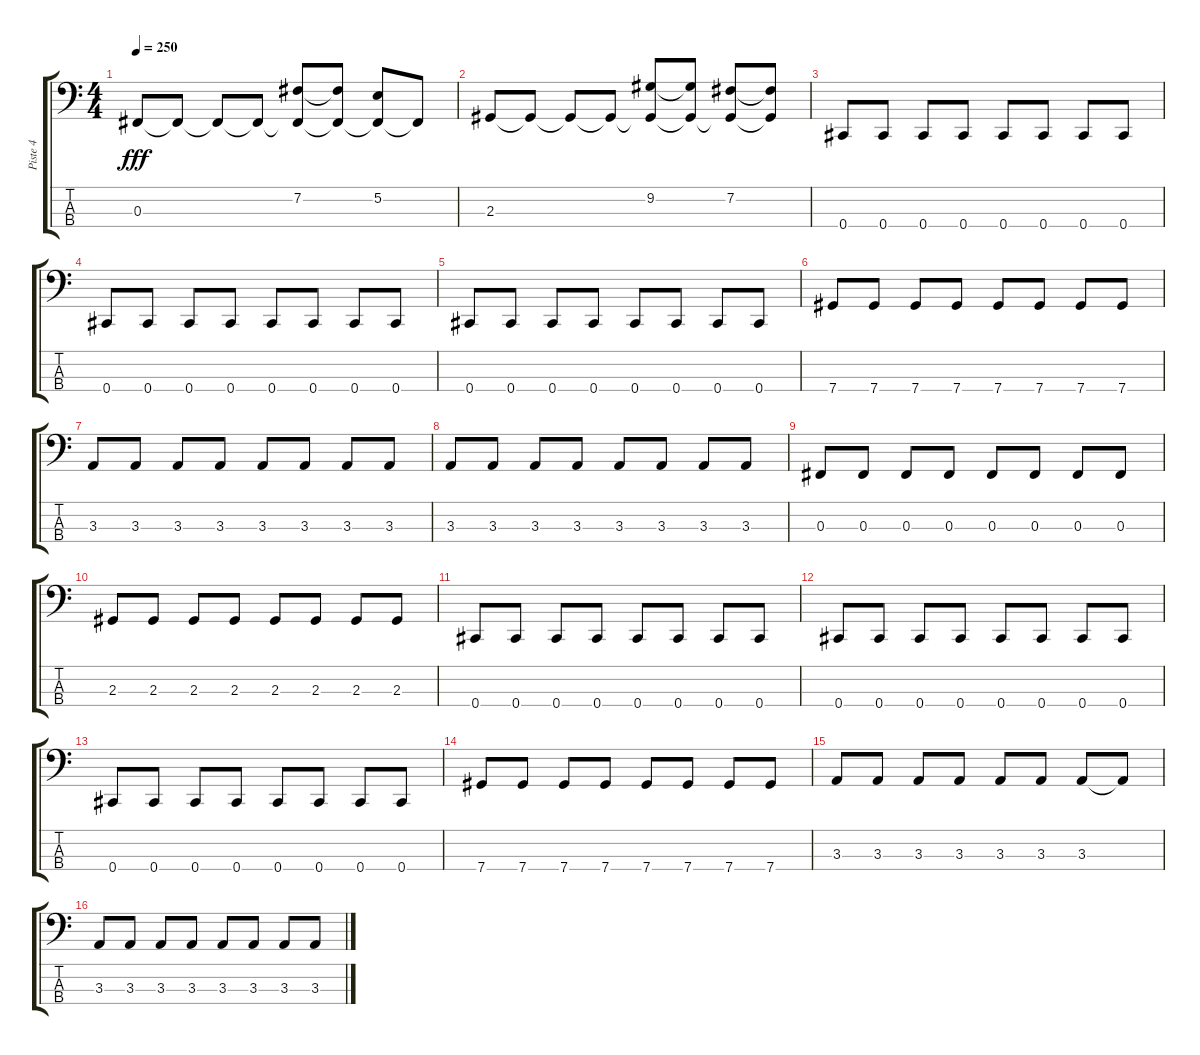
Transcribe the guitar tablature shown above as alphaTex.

\track ("Piste 4" "Piste 4") {instrument electricbasspick}
\staff {score tabs}
\tuning (E2 B1 Gb1 Db1) {hide}
\ts (4 4)
\tempo 250
\clef f4
\ks c
0.3.8{dy fff} 0.3{t}.8 0.3{t}.8 0.3{t}.8 (7.2 0.3{t}).8 (7.2{t} 0.3{t}).8 (5.2 0.3{t}).8 0.3{t}.8 |
2.3.8 2.3{t}.8 2.3{t}.8 2.3{t}.8 (9.2 2.3{t}).8 (9.2{t} 2.3{t}).8 (7.2 2.3{t}).8 (7.2{t} 2.3{t}).8 |
0.4.8 0.4.8 0.4.8 0.4.8 0.4.8 0.4.8 0.4.8 0.4.8 |
0.4.8 0.4.8 0.4.8 0.4.8 0.4.8 0.4.8 0.4.8 0.4.8 |
0.4.8 0.4.8 0.4.8 0.4.8 0.4.8 0.4.8 0.4.8 0.4.8 |
7.4.8 7.4.8 7.4.8 7.4.8 7.4.8 7.4.8 7.4.8 7.4.8 |
3.3.8 3.3.8 3.3.8 3.3.8 3.3.8 3.3.8 3.3.8 3.3.8 |
3.3.8 3.3.8 3.3.8 3.3.8 3.3.8 3.3.8 3.3.8 3.3.8 |
0.3.8 0.3.8 0.3.8 0.3.8 0.3.8 0.3.8 0.3.8 0.3.8 |
2.3.8 2.3.8 2.3.8 2.3.8 2.3.8 2.3.8 2.3.8 2.3.8 |
0.4.8 0.4.8 0.4.8 0.4.8 0.4.8 0.4.8 0.4.8 0.4.8 |
0.4.8 0.4.8 0.4.8 0.4.8 0.4.8 0.4.8 0.4.8 0.4.8 |
0.4.8 0.4.8 0.4.8 0.4.8 0.4.8 0.4.8 0.4.8 0.4.8 |
7.4.8 7.4.8 7.4.8 7.4.8 7.4.8 7.4.8 7.4.8 7.4.8 |
3.3.8 3.3.8 3.3.8 3.3.8 3.3.8 3.3.8 3.3.8 3.3{t}.8 |
3.3.8 3.3.8 3.3.8 3.3.8 3.3.8 3.3.8 3.3.8 3.3.8
